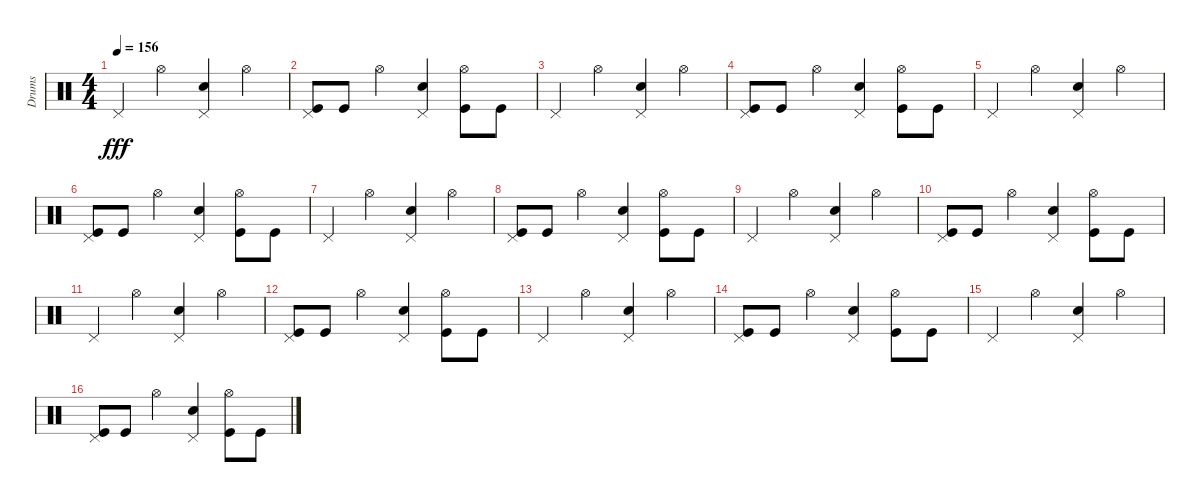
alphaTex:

\track ("Drums               " "Drums     ") {instrument percussion}
\staff {score}
\articulation defaults
\ts (4 4)
\tempo 156
\clef neutral
\ks c "Pedal Hi-Hat (hit)".4{dy fff} "Hi-Hat (open)".4
("Pedal Hi-Hat (hit)" "Snare (hit) 2").4 "Hi-Hat (open)".4 |
("Kick (hit)" "Pedal Hi-Hat (hit)").8 "Kick (hit)".8 "Hi-Hat (open)".4 ("Snare (hit) 2" "Pedal Hi-Hat (hit)").4 ("Kick (hit)" "Hi-Hat (open)").8 "Kick (hit)".8 |
"Pedal Hi-Hat (hit)".4 "Hi-Hat (open)".4 ("Pedal Hi-Hat (hit)" "Snare (hit) 2").4 "Hi-Hat (open)".4 |
("Kick (hit)" "Pedal Hi-Hat (hit)").8 "Kick (hit)".8 "Hi-Hat (open)".4 ("Snare (hit) 2" "Pedal Hi-Hat (hit)").4 ("Kick (hit)" "Hi-Hat (open)").8 "Kick (hit)".8 |
"Pedal Hi-Hat (hit)".4 "Hi-Hat (open)".4 ("Pedal Hi-Hat (hit)" "Snare (hit) 2").4 "Hi-Hat (open)".4 |
("Kick (hit)" "Pedal Hi-Hat (hit)").8 "Kick (hit)".8 "Hi-Hat (open)".4 ("Snare (hit) 2" "Pedal Hi-Hat (hit)").4 ("Kick (hit)" "Hi-Hat (open)").8 "Kick (hit)".8 |
"Pedal Hi-Hat (hit)".4 "Hi-Hat (open)".4 ("Pedal Hi-Hat (hit)" "Snare (hit) 2").4 "Hi-Hat (open)".4 |
("Kick (hit)" "Pedal Hi-Hat (hit)").8 "Kick (hit)".8 "Hi-Hat (open)".4 ("Snare (hit) 2" "Pedal Hi-Hat (hit)").4 ("Kick (hit)" "Hi-Hat (open)").8 "Kick (hit)".8 |
"Pedal Hi-Hat (hit)".4 "Hi-Hat (open)".4 ("Pedal Hi-Hat (hit)" "Snare (hit) 2").4 "Hi-Hat (open)".4 |
("Kick (hit)" "Pedal Hi-Hat (hit)").8 "Kick (hit)".8 "Hi-Hat (open)".4 ("Snare (hit) 2" "Pedal Hi-Hat (hit)").4 ("Kick (hit)" "Hi-Hat (open)").8 "Kick (hit)".8 |
"Pedal Hi-Hat (hit)".4 "Hi-Hat (open)".4 ("Pedal Hi-Hat (hit)" "Snare (hit) 2").4 "Hi-Hat (open)".4 |
("Kick (hit)" "Pedal Hi-Hat (hit)").8 "Kick (hit)".8 "Hi-Hat (open)".4 ("Snare (hit) 2" "Pedal Hi-Hat (hit)").4 ("Kick (hit)" "Hi-Hat (open)").8 "Kick (hit)".8 |
"Pedal Hi-Hat (hit)".4 "Hi-Hat (open)".4 ("Pedal Hi-Hat (hit)" "Snare (hit) 2").4 "Hi-Hat (open)".4 |
("Kick (hit)" "Pedal Hi-Hat (hit)").8 "Kick (hit)".8 "Hi-Hat (open)".4 ("Snare (hit) 2" "Pedal Hi-Hat (hit)").4 ("Kick (hit)" "Hi-Hat (open)").8 "Kick (hit)".8 |
"Pedal Hi-Hat (hit)".4 "Hi-Hat (open)".4 ("Pedal Hi-Hat (hit)" "Snare (hit) 2").4 "Hi-Hat (open)".4 |
("Kick (hit)" "Pedal Hi-Hat (hit)").8 "Kick (hit)".8 "Hi-Hat (open)".4 ("Snare (hit) 2" "Pedal Hi-Hat (hit)").4 ("Kick (hit)" "Hi-Hat (open)").8 "Kick (hit)".8
